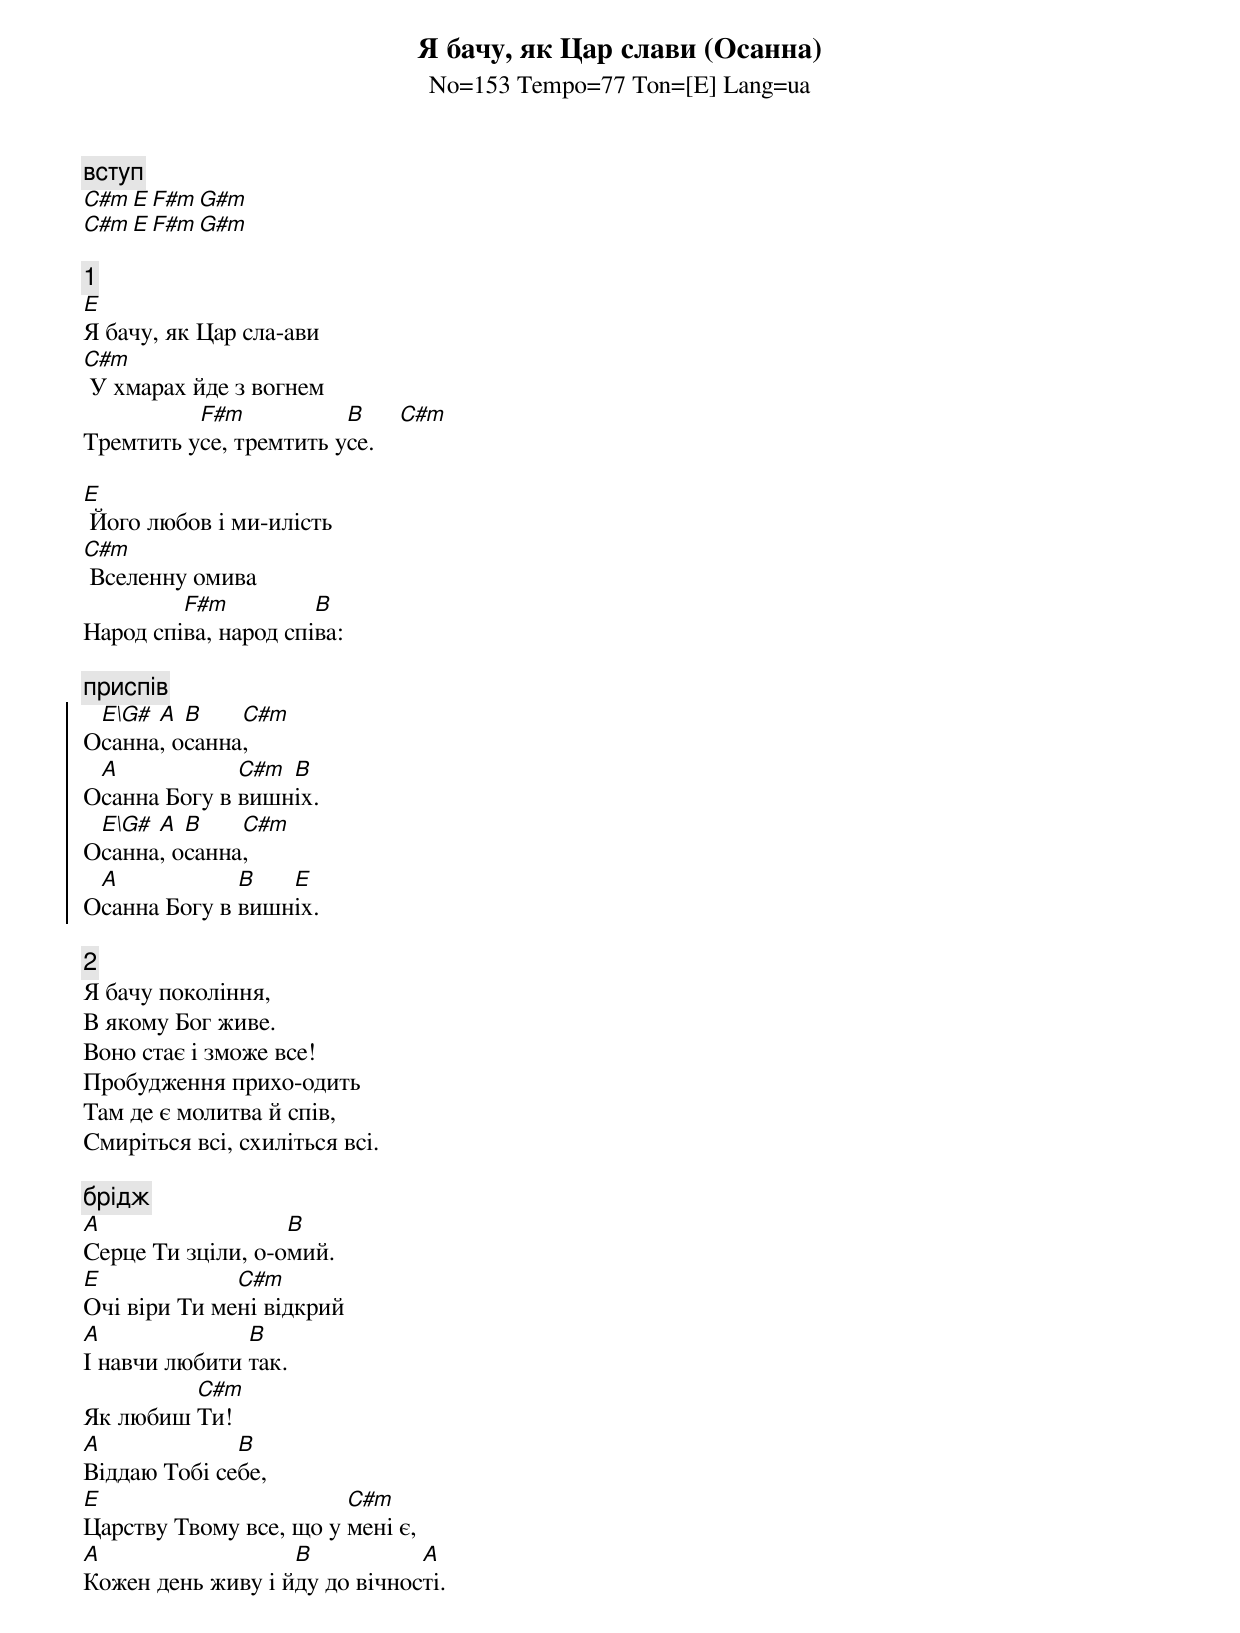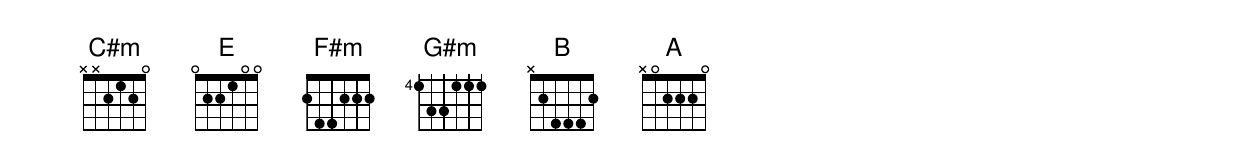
{title:Я бачу, як Цар слави (Осанна)}
{subtitle:No=153 Tempo=77 Ton=[E] Lang=ua}

{c: вступ}
[C#m][E][F#m][G#m]
[C#m][E][F#m][G#m]

{c: 1}
[E]Я бачу, як Цар сла-ави
[C#m] У хмарах йде з вогнем
Тремтить у[F#m]се, тремтить у[B]се.    [C#m]

[E] Його любов і ми-илість
[C#m] Вселенну омива
Народ спі[F#m]ва, народ спі[B]ва:

{c: приспів}
{soc}
О[E\G#]санна[A], о[B]санна[C#m],
О[A]санна Богу в [C#m]вишн[B]іх.
О[E\G#]санна[A], о[B]санна[C#m],
О[A]санна Богу в [B]вишн[E]іх.
{eoc}

{c: 2}
Я бачу покоління,
В якому Бог живе.
Воно стає і зможе все!
Пробудження прихо-одить
Там де є молитва й спів,
Смиріться всі, схиліться всі.

{c: брідж}
{sob}
[A]Серце Ти зціли, о-о[B]мий.
[E]Очі віри Ти ме[C#m]ні відкрий
[A]І навчи любити [B]так.
Як любиш [C#m]Ти!
[A]Віддаю Тобі се[B]бе,
[E]Царству Твому все, що у [C#m]мені є,
[A]Кожен день живу і й[B]ду до вічнос[A]ті.
{eob}
